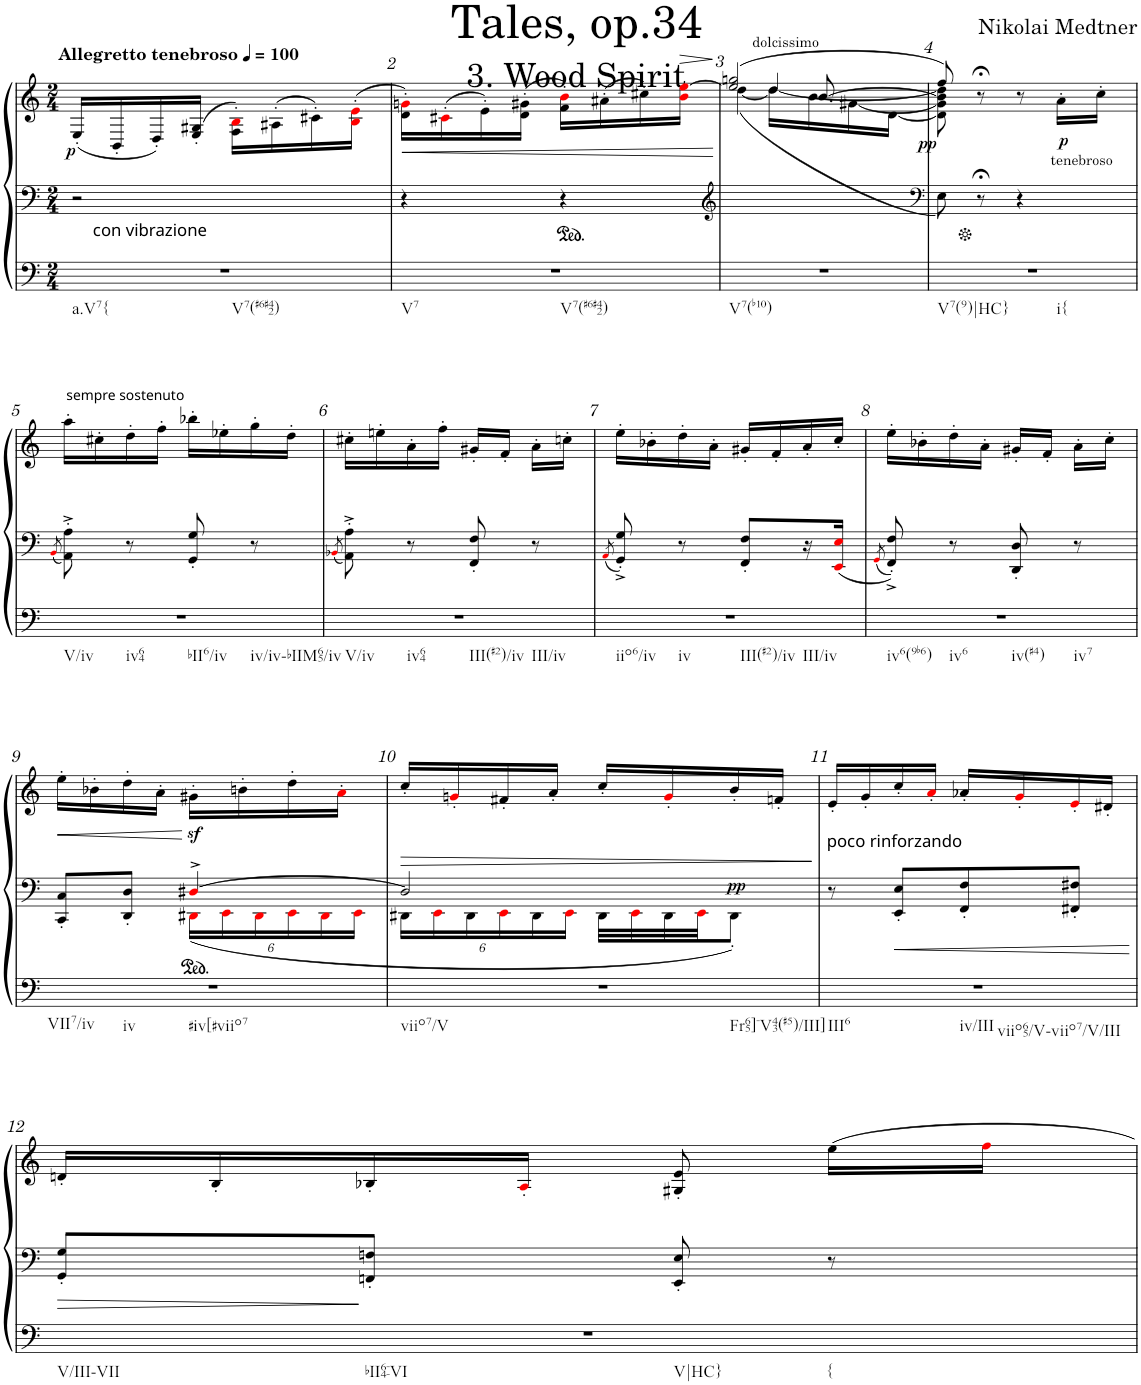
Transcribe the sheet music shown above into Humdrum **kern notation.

**kern	**kern	**kern	**dynam
*part1	*part1	*part1	*part1
*staff3	*staff2	*staff1	*staff1/2/3
*I"Klavier	*	*	*
*I'Klav.	*	*	*
*clefF4	*clefF4	*clefG2	*
*k[]	*k[]	*k[]	*
*M2/4	*M2/4	*M2/4	*
*MM100	*MM100	*MM100	*
=1	=1	=1	=1
!	!	!LO:TX:a:B:t=Allegretto tenebroso	!
!	!LO:TX:b:t=con vibrazione	!	!
!LO:TX:b:t=a.V7{	!	!	!
!LO:TX:b:t=V7(#6#42)	!	!	!
!	!	!	!LO:DY:b
2r	2r	(16E'/LL	p
.	.	16BB'/	.
.	.	16D'/)	.
.	.	(16E/' 16G#X/'JJ	.
.	.	16F\' 16Bi\'LL)	.
.	.	(16A#X'\	.
.	.	16c#X'\)	.
.	.	(16Bi\' 16ei\'JJ	.
=2	=2	=2	=2
!LO:TX:b:t=V7	!	!	!
!LO:TX:b:t=V7(#6#42)	!	!	!
!	!	!	!LO:HP:b
2r	4r	16d\' 16gni\'LL)	<
.	.	(16c#X'i\	.
.	.	16e'\)	.
.	.	(16d\' 16g#X\'JJ	.
.	4r	16f\' 16bi\'LL)	.
.	.	(16a#X'\	.
.	.	16cc#X'\)	.
!	!	!	!LO:HP:b
.	.	16bi\ [>16eei\JJ	>
.	.	.	[ ]
=3	=3	=3	=3
*	*clefG2	*	*
*	*	*^	*
*	*	*	*^	*
*	*	*	*	*^	*
!	!	!LO:TX:a:t=dolcissimo	!	!	!	!
!LO:TX:b:t=V7(b10)	!	!	!	!	!	!
2r	2ryy	(2ee/] 2ggn/	([<4dd\	4ryy	16ryy	.
*	*	*	*	*v	*v	*
.	.	.	16dd\LL_	4dd/	.
*	*	*	*	*^	*
.	.	.	16b\	.	[8.b/	.
.	.	.	[16g#X\	.	.	.
.	.	.	[16d\JJ	.	.	.
*	*	*v	*v	*v	*v	*
=4	=4	=4	=4
*	*clefF4	*	*
*	*	*^	*
!LO:TX:b:t=V7(9)|HC}	!	!	!	!
!LO:TX:b:t=i{	!	!	!	!
!	!	!	!	!LO:DY:b
2r	8E\)	8ff/)	8d\] 8g#\] 8b\] 8dd\]	pp
.	8r;<	8r;<	4.ryy	.
.	4r	8r	.	.
!	!	!LO:TX:b:t=tenebroso	!	!
!	!	!	!	!LO:DY:b
.	.	16a'\LL	.	p
.	.	16cc'\JJ	.	.
*	*	*v	*v	*
!!LO:LB:g=z
=5	=5	=5	=5
.	8qBBi/	.	.
!	!	!LO:TX:a:t=sempre sostenuto	!
!LO:TX:b:t=V/iv	!	!	!
!LO:TX:b:t=iv64	!	!	!
!LO:TX:b:t=bII6/iv	!	!	!
!LO:TX:b:t=iv/iv-bIIM65/iv	!	!	!
2r	8AA\'^ 8A\'^	16aa'\LL	.
.	.	16cc#X'\	.
.	8r	16dd'\	.
.	.	16ff'\JJ	.
.	8GG/' 8G/'	16bb-X'\LL	.
.	.	16ee-X'\	.
.	8r	16gg'\	.
.	.	16dd'\JJ	.
=6	=6	=6	=6
.	8qBB-Xi/	.	.
!LO:TX:b:t=V/iv	!	!	!
!LO:TX:b:t=iv64	!	!	!
!LO:TX:b:t=III(#2)/iv	!	!	!
!LO:TX:b:t=III/iv	!	!	!
2r	8AA\'^ 8A\'^	16cc#X'\LL	.
.	.	16een'\	.
.	8r	16a'\	.
.	.	16ff'\JJ	.
.	8FF/' 8F/'	16g#X'/LL	.
.	.	16f'/JJ	.
.	8r	16a'\LL	.
.	.	16ccn'\JJ	.
=7	=7	=7	=7
.	8qAAi/	.	.
!LO:TX:b:t=iio6/iv	!	!	!
!LO:TX:b:t=iv	!	!	!
!LO:TX:b:t=III(#2)/iv	!	!	!
!LO:TX:b:t=III/iv	!	!	!
2r	8GG/'^ 8G/'^	16ee'\LL	.
.	.	16b-X'\	.
.	8r	16dd'\	.
.	.	16a'\JJ	.
.	8FF/' 8F/'L	16g#X'/LL	.
.	.	16f'/	.
.	16r	16a'/	.
.	16EEi/ 16Ei/JJ	16cc'/JJ	.
=8	=8	=8	=8
.	8qGGi/	.	.
!LO:TX:b:t=iv6(9b6)	!	!	!
!LO:TX:b:t=iv6	!	!	!
!LO:TX:b:t=iv(#4)	!	!	!
!LO:TX:b:t=iv7	!	!	!
2r	8FF/'^ 8F/'^	16ee'\LL	.
.	.	16b-X'\	.
.	8r	16dd'\	.
.	.	16a'\JJ	.
.	8DD/' 8D/'	16g#X'/LL	.
.	.	16f'/JJ	.
.	8r	16a'\LL	.
.	.	16cc'\JJ	.
!!LO:LB:g=z
=9	=9	=9	=9
*	*^	*	*
!LO:TX:b:t=VII7/iv	!	!	!	!
!LO:TX:b:t=iv	!	!	!	!
!LO:TX:b:t=#iv[#viio7	!	!	!	!
!	!	!	!	!LO:HP:b
2r	8CC/' 8C/'L	4ryy	16ee'\LL	<
.	.	.	16b-X'\	.
.	8DD/' 8D/'J	.	16dd'\	.
.	.	.	16a'\JJ	.
*	*	*Xbrackettup	*	*
.	[4D#X^i/	24DD#Xi\LL	16g#Xz<'\LL	[
.	.	24EEi\	.	.
.	.	.	16bn'\	.
.	.	24DD#i\	.	.
.	.	24EEi\	16dd'\	.
.	.	24DD#i\	.	.
.	.	.	16a'i\JJ	.
.	.	24EEi\JJ	.	.
=10	=10	=10	=10	=10
!LO:TX:b:t=viio7/V	!	!	!	!
!LO:TX:b:t=Fr65]-V43(#5)/III]	!	!	!	!
2r	2D#/]	24DD#X\LL	16cc'/LL	.
.	.	24EEi\	.	.
.	.	.	16gn'i/	.
.	.	24DD#\	.	.
.	.	24EEi\	16f#X'/	.
.	.	24DD#\	.	.
.	.	.	16a'/JJ	.
.	.	24EEi\JJ	.	.
.	.	32DD#\LLL	16cc'/LL	.
.	.	32EEi\	.	.
.	.	32DD#\	16g'i/	.
.	.	32EEi\JJ	.	.
!	!	!	!	!LO:DY:a=2
.	.	8DD#'\J	16b'/	pp
.	.	.	16fn'/JJ	.
*	*v	*v	*	*
=11	=11	=11	=11
!	!LO:TX:a:t=poco rinforzando	!	!
!LO:TX:b:t=III6	!	!	!
!LO:TX:b:t=iv/III	!	!	!
!LO:TX:b:t=viio65/V-viio7/V/III	!	!	!
2r	8r	16e'/LL	.
.	.	16g'/	.
.	8EE/' 8E/'L	16cc'/	.
.	.	16a'i/JJ	.
.	8FF/' 8F/'	16a-X'/LL	.
.	.	16g'i/	.
.	8FF#X/' 8F#X/'J	16e'i/	.
.	.	16d#X'/JJ	.
!!LO:LB:g=z
=12	=12	=12	=12
!LO:TX:b:t=V/III-VII	!	!	!
!LO:TX:b:t=bII64-VI	!	!	!
!LO:TX:b:t=V|HC}	!	!	!
!LO:TX:b:t={	!	!	!
2r	8GG/' 8G/'L	16dn'/LL	.
.	.	16B'/	.
.	8FFn/' 8Fn/'J	16B-X'/	.
.	.	16A'i/JJ	.
.	8EE/' 8E/'	8G#X/' 8e/'	.
.	8r	16ee\LL	.
.	.	16ffi\JJ	.
=	=	=	=
*-	*-	*-	*-
